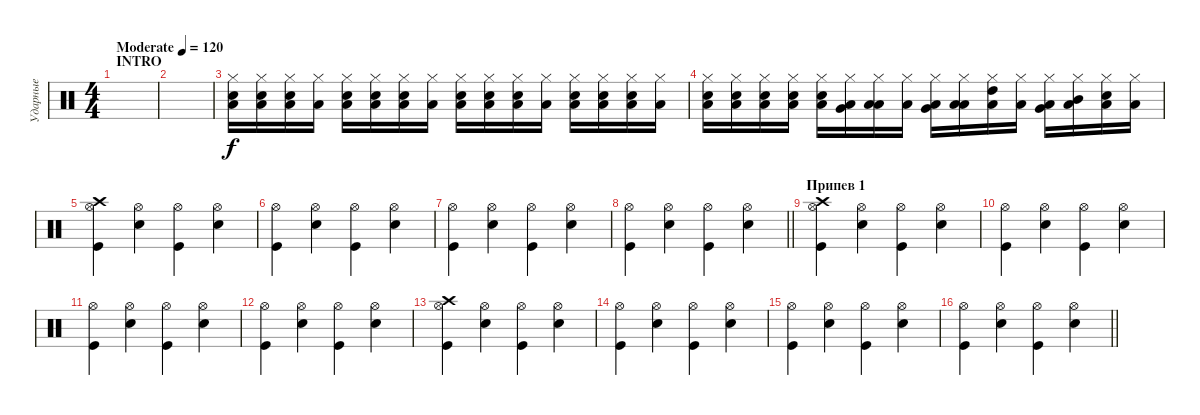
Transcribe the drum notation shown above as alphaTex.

\track ("Ударные" "Ударные") {instrument percussion}
\staff {score}
\articulation defaults
\ts (4 4)
\section ("" "INTRO")
\tempo (120 "Moderate")
\clef neutral
\ks c
|
|
("Hi-Hat (closed)" "Electric Snare (hit)" "Low Floor Tom (hit)").16 ("Hi-Hat (closed)" "Electric Snare (hit)" "Low Floor Tom (hit)").16 ("Hi-Hat (closed)" "Electric Snare (hit)" "Low Floor Tom (hit)").16 ("Hi-Hat (closed)" "Low Floor Tom (hit)").16 ("Hi-Hat (closed)" "Electric Snare (hit)" "Low Floor Tom (hit)").16 ("Hi-Hat (closed)" "Electric Snare (hit)" "Low Floor Tom (hit)").16 ("Hi-Hat (closed)" "Electric Snare (hit)" "Low Floor Tom (hit)").16 ("Hi-Hat (closed)" "Low Floor Tom (hit)").16 ("Hi-Hat (closed)" "Electric Snare (hit)" "Low Floor Tom (hit)").16 ("Hi-Hat (closed)" "Electric Snare (hit)" "Low Floor Tom (hit)").16 ("Hi-Hat (closed)" "Electric Snare (hit)" "Low Floor Tom (hit)").16 ("Hi-Hat (closed)" "Low Floor Tom (hit)").16 ("Hi-Hat (closed)" "Electric Snare (hit)" "Low Floor Tom (hit)").16 ("Hi-Hat (closed)" "Electric Snare (hit)" "Low Floor Tom (hit)").16 ("Hi-Hat (closed)" "Electric Snare (hit)" "Low Floor Tom (hit)").16 ("Hi-Hat (closed)" "Low Floor Tom (hit)").16 |
("Hi-Hat (closed)" "Electric Snare (hit)" "Low Floor Tom (hit)").16 ("Hi-Hat (closed)" "Electric Snare (hit)" "Low Floor Tom (hit)").16 ("Hi-Hat (closed)" "Electric Snare (hit)" "Low Floor Tom (hit)").16 ("Hi-Hat (closed)" "Electric Snare (hit)" "Low Floor Tom (hit)").16 ("Hi-Hat (closed)" "Electric Snare (hit)" "Low Floor Tom (hit)").16 ("Hi-Hat (closed)" "Very Low Tom (hit)" "Low Floor Tom (hit)").16 ("Hi-Hat (closed)" "Low Tom (hit)" "Low Floor Tom (hit)").16 ("Hi-Hat (closed)" "Low Floor Tom (hit)").16 ("Hi-Hat (closed)" "Very Low Tom (hit)" "Low Floor Tom (hit)").16 ("Hi-Hat (closed)" "Low Tom (hit)" "Low Floor Tom (hit)").16 ("Hi-Hat (closed)" "High Tom (hit)" "Low Floor Tom (hit)").16 ("Hi-Hat (closed)" "Low Floor Tom (hit)").16 ("Hi-Hat (closed)" "Very Low Tom (hit)" "Low Floor Tom (hit)").16 ("Hi-Hat (closed)" "Mid Tom (hit)" "Low Floor Tom (hit)").16 ("Hi-Hat (closed)" "Electric Snare (hit)" "Low Floor Tom (hit)").16 ("Hi-Hat (closed)" "Low Floor Tom (hit)").16 |
("Hi-Hat (open)" "Crash high (hit)" "Kick (hit)").4 ("Hi-Hat (open)" "Electric Snare (hit)").4 ("Hi-Hat (open)" "Kick (hit)").4 ("Hi-Hat (open)" "Electric Snare (hit)").4 |
("Hi-Hat (open)" "Kick (hit)").4 ("Hi-Hat (open)" "Electric Snare (hit)").4 ("Hi-Hat (open)" "Kick (hit)").4 ("Hi-Hat (open)" "Electric Snare (hit)").4 |
("Hi-Hat (open)" "Kick (hit)").4 ("Hi-Hat (open)" "Electric Snare (hit)").4 ("Hi-Hat (open)" "Kick (hit)").4 ("Hi-Hat (open)" "Electric Snare (hit)").4 |
\barLineRight lightlight
("Hi-Hat (open)" "Kick (hit)").4 ("Hi-Hat (open)" "Electric Snare (hit)").4 ("Hi-Hat (open)" "Kick (hit)").4 ("Hi-Hat (open)" "Electric Snare (hit)").4 |
\section ("" "Припев 1")
("Hi-Hat (open)" "Crash high (hit)" "Kick (hit)").4 ("Hi-Hat (open)" "Electric Snare (hit)").4 ("Hi-Hat (open)" "Kick (hit)").4 ("Hi-Hat (open)" "Electric Snare (hit)").4 |
("Hi-Hat (open)" "Kick (hit)").4 ("Hi-Hat (open)" "Electric Snare (hit)").4 ("Hi-Hat (open)" "Kick (hit)").4 ("Hi-Hat (open)" "Electric Snare (hit)").4 |
("Hi-Hat (open)" "Kick (hit)").4 ("Hi-Hat (open)" "Electric Snare (hit)").4 ("Hi-Hat (open)" "Kick (hit)").4 ("Hi-Hat (open)" "Electric Snare (hit)").4 |
("Hi-Hat (open)" "Kick (hit)").4 ("Hi-Hat (open)" "Electric Snare (hit)").4 ("Hi-Hat (open)" "Kick (hit)").4 ("Hi-Hat (open)" "Electric Snare (hit)").4 |
("Hi-Hat (open)" "Crash high (hit)" "Kick (hit)").4 ("Hi-Hat (open)" "Electric Snare (hit)").4 ("Hi-Hat (open)" "Kick (hit)").4 ("Hi-Hat (open)" "Electric Snare (hit)").4 |
("Hi-Hat (open)" "Kick (hit)").4 ("Hi-Hat (open)" "Electric Snare (hit)").4 ("Hi-Hat (open)" "Kick (hit)").4 ("Hi-Hat (open)" "Electric Snare (hit)").4 |
("Hi-Hat (open)" "Kick (hit)").4 ("Hi-Hat (open)" "Electric Snare (hit)").4 ("Hi-Hat (open)" "Kick (hit)").4 ("Hi-Hat (open)" "Electric Snare (hit)").4 |
\barLineRight lightlight
("Hi-Hat (open)" "Kick (hit)").4 ("Hi-Hat (open)" "Electric Snare (hit)").4 ("Hi-Hat (open)" "Kick (hit)").4 ("Hi-Hat (open)" "Electric Snare (hit)").4
